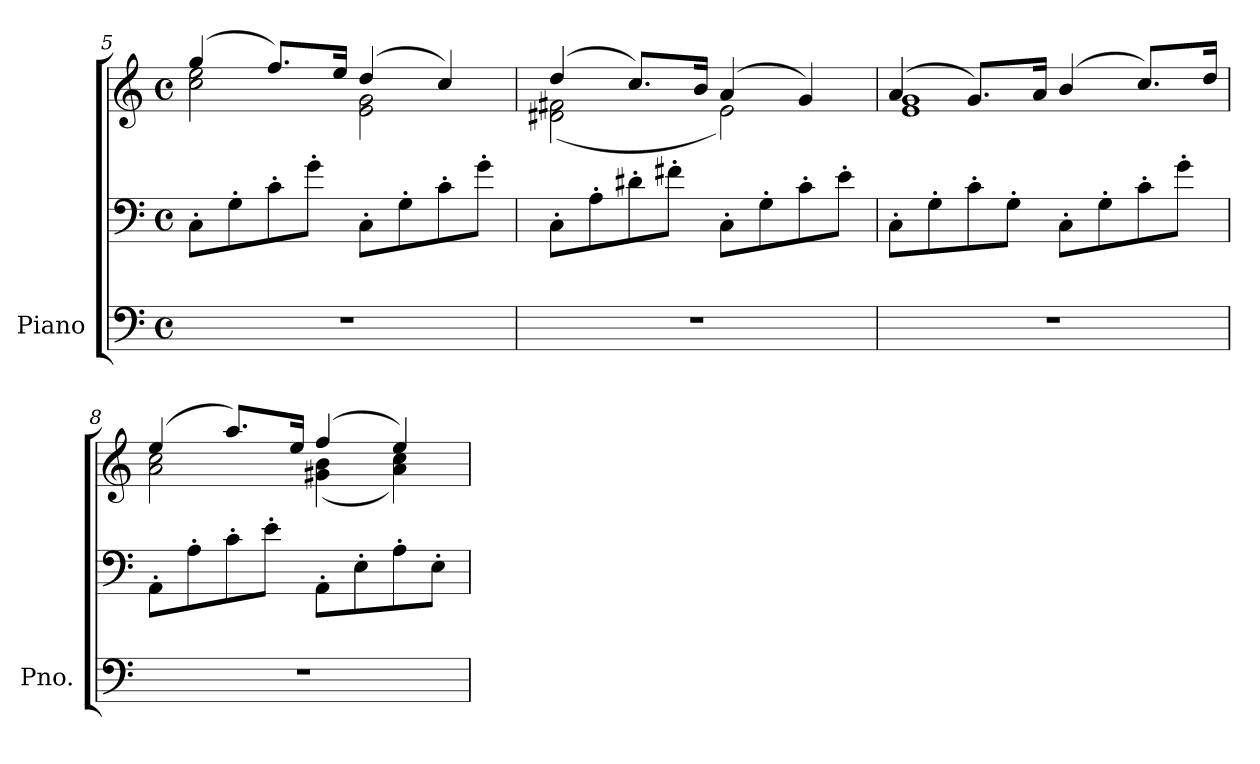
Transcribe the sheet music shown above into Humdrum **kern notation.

**kern	**kern	**kern	**dynam
*part1	*part1	*part1	*part1
*staff3	*staff2	*staff1	*staff1/2/3
*I"Piano	*	*	*
*I'Pno.	*	*	*
*clefF4	*clefF4	*clefG2	*
*k[]	*k[]	*k[]	*
*M4/4	*M4/4	*M4/4	*
*met(c)	*met(c)	*met(c)	*
*MM142	*MM142	*MM142	*
=5	=5	=5	=5
*	*	*^	*
!	!	!	!	!LO:DY:b=2
!	!	!	!	!LO:DY:n=1:b
1r	8C'\L	(>4gg/	2cc\ 2ee\	p mf
.	8G'\	.	.	.
.	8c'\	8.ff/L)	.	.
.	8g'\J	.	.	.
.	.	16ee/Jk	.	.
.	8C'\L	(>4dd/	2e\ 2g\	.
.	8G'\	.	.	.
.	8c'\	4cc/)	.	.
.	8g'\J	.	.	.
=6	=6	=6	=6	=6
1r	8C'\L	(>4dd/	(<2d#X\ 2f#X\	.
.	8A'\	.	.	.
.	8d#X'\	8.cc/L)	.	.
.	8f#X'\J	.	.	.
.	.	16b/Jk	.	.
.	8C'\L	(>4a/	2e\)	.
.	8G'\	.	.	.
.	8c'\	4g/)	.	.
.	8e'\J	.	.	.
=7	=7	=7	=7	=7
1r	8C'\L	(>4a/	1e 1g	.
.	8G'\	.	.	.
.	8c'\	8.g/L)	.	.
.	8G'\J	.	.	.
.	.	16a/Jk	.	.
.	8C'\L	(>4b/	.	.
.	8G'\	.	.	.
.	8c'\	8.cc/L)	.	.
.	8g'\J	.	.	.
.	.	16dd/Jk	.	.
=8	=8	=8	=8	=8
1r	8AA'\L	(>4ee/	2a\ 2cc\	.
.	8A'\	.	.	.
.	8c'\	8.aa/L)	.	.
.	8e'\J	.	.	.
.	.	16ee/Jk	.	.
.	8AA'\L	(>4ff/	(<4g#X\ 4b\	.
.	8E'\	.	.	.
.	8A'\	4ee/)	4a\ 4cc\)	.
.	8E'\J	.	.	.
*	*	*v	*v	*
=	=	=	=
*-	*-	*-	*-
